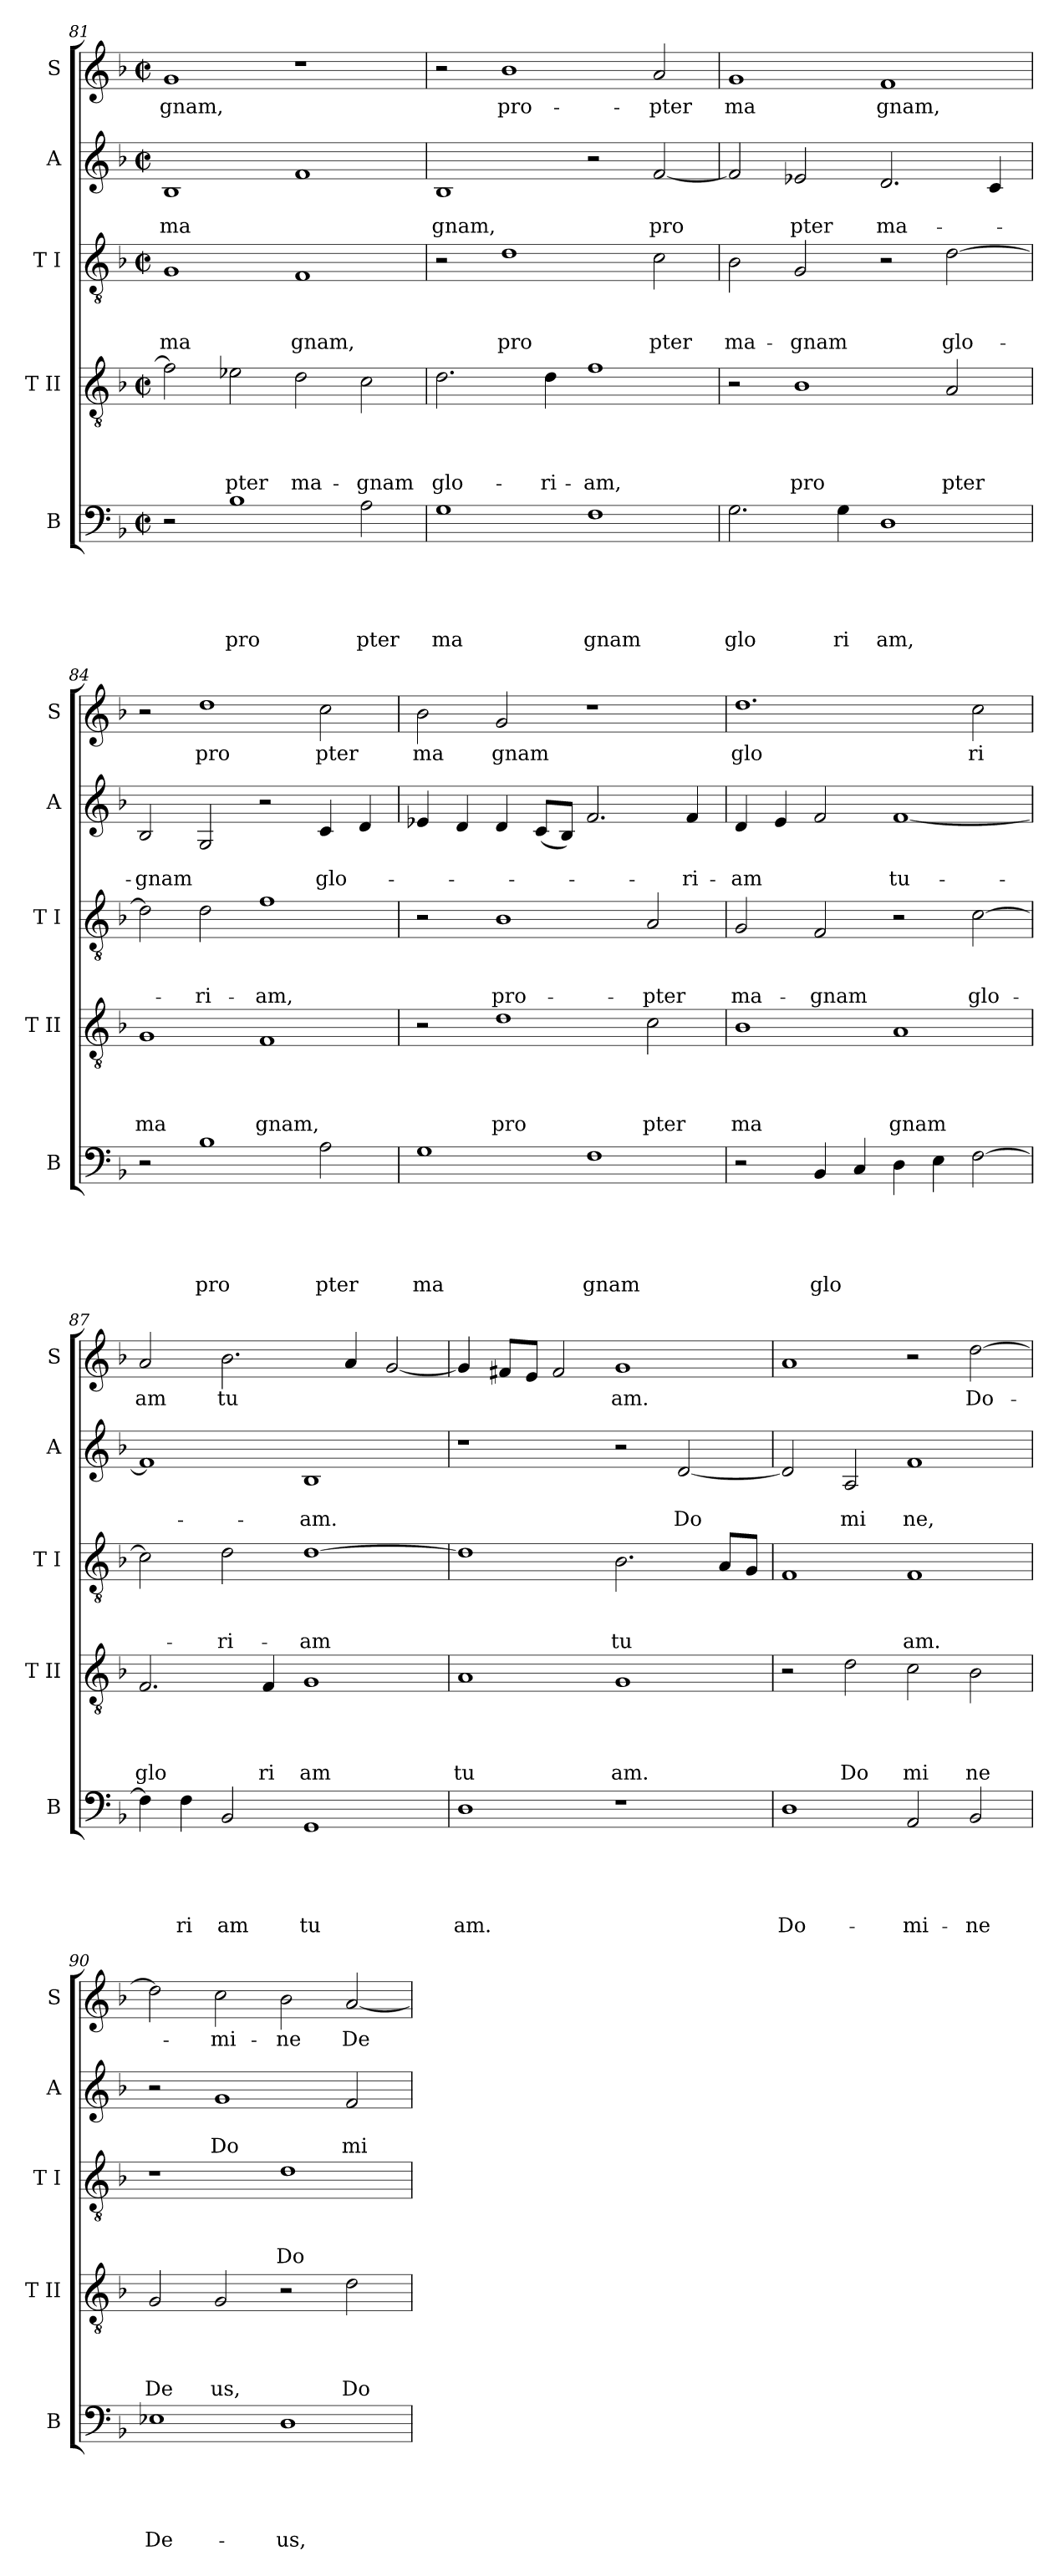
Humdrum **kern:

**kern	**text	**text	**text	**text	**text	**kern	**text	**text	**text	**text	**kern	**text	**text	**text	**kern	**text	**text	**kern	**text
*part5	*part5	*part5	*part5	*part5	*part5	*part4	*part4	*part4	*part4	*part4	*part3	*part3	*part3	*part3	*part2	*part2	*part2	*part1	*part1
*staff5	*staff5	*staff5	*staff5	*staff5	*staff5	*staff4	*staff4	*staff4	*staff4	*staff4	*staff3	*staff3	*staff3	*staff3	*staff2	*staff2	*staff2	*staff1	*staff1
*I"B	*	*	*	*	*	*I"T II	*	*	*	*	*I"T I	*	*	*	*I"A	*	*	*I"S	*
*I'B	*	*	*	*	*	*I'T II	*	*	*	*	*I'T I	*	*	*	*I'A	*	*	*I'S	*
*clefF4	*	*	*	*	*	*clefGv2	*	*	*	*	*clefGv2	*	*	*	*clefG2	*	*	*clefG2	*
*k[b-]	*	*	*	*	*	*k[b-]	*	*	*	*	*k[b-]	*	*	*	*k[b-]	*	*	*k[b-]	*
*F:	*	*	*	*	*	*F:	*	*	*	*	*F:	*	*	*	*F:	*	*	*F:	*
*M2/2	*	*	*	*	*	*M2/2	*	*	*	*	*M2/2	*	*	*	*M2/2	*	*	*M2/2	*
*met(c|)	*	*	*	*	*	*met(c|)	*	*	*	*	*met(c|)	*	*	*	*met(c|)	*	*	*met(c|)	*
=81	=81	=81	=81	=81	=81	=81	=81	=81	=81	=81	=81	=81	=81	=81	=81	=81	=81	=81	=81
!	!	!	!	!	!	!	!	!	!	!	!	!	!	!LO:LY:b	!	!	!LO:LY:b	!	!LO:LY:b
2r	.	.	.	.	.	2f\]	.	.	.	.	1G	.	.	ma	1B-	.	ma	1g	-gnam,
!	!	!	!	!	!LO:LY:b	!	!	!	!	!LO:LY:b	!	!	!	!	!	!	!	!	!
1B-	.	.	.	.	pro	2e-X\	.	.	.	-pter	.	.	.	.	.	.	.	.	.
!	!	!	!	!	!	!	!	!	!	!LO:LY:b	!	!	!	!LO:LY:b	!	!	!	!	!
.	.	.	.	.	.	2d\	.	.	.	ma-	1F	.	.	gnam,	1f	.	.	1r	.
!	!	!	!	!	!LO:LY:b	!	!	!	!	!LO:LY:b	!	!	!	!	!	!	!	!	!
2A\	.	.	.	.	pter	2c\	.	.	.	-gnam	.	.	.	.	.	.	.	.	.
=82	=82	=82	=82	=82	=82	=82	=82	=82	=82	=82	=82	=82	=82	=82	=82	=82	=82	=82	=82
!	!	!	!	!	!LO:LY:b	!	!	!	!	!LO:LY:b	!	!	!	!	!	!	!LO:LY:b	!	!
1G	.	.	.	.	ma	2.d\	.	.	.	glo-	2r	.	.	.	1B-	.	gnam,	2r	.
!	!	!	!	!	!	!	!	!	!	!	!	!	!	!LO:LY:b	!	!	!	!	!LO:LY:b
.	.	.	.	.	.	.	.	.	.	.	1d	.	.	pro	.	.	.	1b-	pro-
!	!	!	!	!	!	!	!	!	!	!LO:LY:b	!	!	!	!	!	!	!	!	!
.	.	.	.	.	.	4d\	.	.	.	-ri-	.	.	.	.	.	.	.	.	.
!	!	!	!	!	!LO:LY:b	!	!	!	!	!LO:LY:b	!	!	!	!	!	!	!	!	!
1F	.	.	.	.	gnam	1f	.	.	.	-am,	.	.	.	.	2r	.	.	.	.
!	!	!	!	!	!	!	!	!	!	!	!	!	!	!LO:LY:b	!	!	!LO:LY:b	!	!LO:LY:b
.	.	.	.	.	.	.	.	.	.	.	2c\	.	.	pter	[>2f/	.	pro	2a/	-pter
!!LO:PB:g=z
=83	=83	=83	=83	=83	=83	=83	=83	=83	=83	=83	=83	=83	=83	=83	=83	=83	=83	=83	=83
!	!	!	!	!	!LO:LY:b	!	!	!	!	!	!	!	!	!LO:LY:b	!	!	!	!	!LO:LY:b
2.G\	.	.	.	.	glo	2r	.	.	.	.	2B-\	.	.	ma-	2f/]	.	.	1g	ma
!	!	!	!	!	!	!	!	!	!	!LO:LY:b	!	!	!	!LO:LY:b	!	!	!LO:LY:b	!	!
.	.	.	.	.	.	1B-	.	.	.	pro	2G/	.	.	-gnam	2e-X/	.	pter	.	.
!	!	!	!	!	!LO:LY:b	!	!	!	!	!	!	!	!	!	!	!	!	!	!
4G\	.	.	.	.	ri	.	.	.	.	.	.	.	.	.	.	.	.	.	.
!	!	!	!	!	!LO:LY:b	!	!	!	!	!	!	!	!	!	!	!	!LO:LY:b	!	!LO:LY:b
1D	.	.	.	.	am,	.	.	.	.	.	2r	.	.	.	2.d/	.	ma-	1f	gnam,
!	!	!	!	!	!	!	!	!	!	!LO:LY:b	!	!	!	!LO:LY:b	!	!	!	!	!
.	.	.	.	.	.	2A/	.	.	.	pter	[>2d\	.	.	glo-	.	.	.	.	.
.	.	.	.	.	.	.	.	.	.	.	.	.	.	.	4c/	.	.	.	.
=84	=84	=84	=84	=84	=84	=84	=84	=84	=84	=84	=84	=84	=84	=84	=84	=84	=84	=84	=84
!	!	!	!	!	!	!	!	!	!	!LO:LY:b	!	!	!	!	!	!	!LO:LY:b	!	!
2r	.	.	.	.	.	1G	.	.	.	ma	2d\]	.	.	.	2B-/	.	-gnam	2r	.
!	!	!	!	!	!LO:LY:b	!	!	!	!	!	!	!	!	!LO:LY:b	!	!	!	!	!LO:LY:b
1B-	.	.	.	.	pro	.	.	.	.	.	2d\	.	.	-ri-	2G/	.	.	1dd	pro
!	!	!	!	!	!	!	!	!	!	!LO:LY:b	!	!	!	!LO:LY:b	!	!	!	!	!
.	.	.	.	.	.	1F	.	.	.	gnam,	1f	.	.	-am,	2r	.	.	.	.
!	!	!	!	!	!LO:LY:b	!	!	!	!	!	!	!	!	!	!	!	!LO:LY:b	!	!LO:LY:b
2A\	.	.	.	.	pter	.	.	.	.	.	.	.	.	.	4c/	.	glo-	2cc\	pter
.	.	.	.	.	.	.	.	.	.	.	.	.	.	.	4d/	.	.	.	.
=85	=85	=85	=85	=85	=85	=85	=85	=85	=85	=85	=85	=85	=85	=85	=85	=85	=85	=85	=85
!	!	!	!	!	!LO:LY:b	!	!	!	!	!	!	!	!	!	!	!	!	!	!LO:LY:b
1G	.	.	.	.	ma	2r	.	.	.	.	2r	.	.	.	4e-X/	.	.	2b-\	ma
.	.	.	.	.	.	.	.	.	.	.	.	.	.	.	4d/	.	.	.	.
!	!	!	!	!	!	!	!	!	!	!LO:LY:b	!	!	!	!LO:LY:b	!	!	!	!	!LO:LY:b
.	.	.	.	.	.	1d	.	.	.	pro	1B-	.	.	pro-	4d/	.	.	2g/	gnam
.	.	.	.	.	.	.	.	.	.	.	.	.	.	.	(<8c/L	.	.	.	.
.	.	.	.	.	.	.	.	.	.	.	.	.	.	.	8B-/J)	.	.	.	.
!	!	!	!	!	!LO:LY:b	!	!	!	!	!	!	!	!	!	!	!	!	!	!
1F	.	.	.	.	gnam	.	.	.	.	.	.	.	.	.	2.f/	.	.	1r	.
!	!	!	!	!	!	!	!	!	!	!LO:LY:b	!	!	!	!LO:LY:b	!	!	!	!	!
.	.	.	.	.	.	2c\	.	.	.	pter	2A/	.	.	-pter	.	.	.	.	.
!	!	!	!	!	!	!	!	!	!	!	!	!	!	!	!	!	!LO:LY:b	!	!
.	.	.	.	.	.	.	.	.	.	.	.	.	.	.	4f/	.	-ri-	.	.
=86	=86	=86	=86	=86	=86	=86	=86	=86	=86	=86	=86	=86	=86	=86	=86	=86	=86	=86	=86
!	!	!	!	!	!	!	!	!	!	!LO:LY:b	!	!	!	!LO:LY:b	!	!	!LO:LY:b	!	!LO:LY:b
2r	.	.	.	.	.	1B-	.	.	.	ma	2G/	.	.	ma-	4d/	.	-am	1.dd	glo
.	.	.	.	.	.	.	.	.	.	.	.	.	.	.	4e/	.	.	.	.
!	!	!	!	!	!LO:LY:b	!	!	!	!	!	!	!	!	!LO:LY:b	!	!	!	!	!
4BB-/	.	.	.	.	glo	.	.	.	.	.	2F/	.	.	-gnam	2f/	.	.	.	.
4C/	.	.	.	.	.	.	.	.	.	.	.	.	.	.	.	.	.	.	.
!	!	!	!	!	!	!	!	!	!	!LO:LY:b	!	!	!	!	!	!	!LO:LY:b	!	!
4D\	.	.	.	.	.	1A	.	.	.	gnam	2r	.	.	.	[<1f	.	tu-	.	.
4E\	.	.	.	.	.	.	.	.	.	.	.	.	.	.	.	.	.	.	.
!	!	!	!	!	!	!	!	!	!	!	!	!	!	!LO:LY:b	!	!	!	!	!LO:LY:b
[>2F\	.	.	.	.	.	.	.	.	.	.	[>2c\	.	.	glo-	.	.	.	2cc\	ri
=87	=87	=87	=87	=87	=87	=87	=87	=87	=87	=87	=87	=87	=87	=87	=87	=87	=87	=87	=87
!	!	!	!	!	!	!	!	!	!	!LO:LY:b	!	!	!	!	!	!	!	!	!LO:LY:b
4F\]	.	.	.	.	.	2.F/	.	.	.	glo	2c\]	.	.	.	1f]	.	.	2a/	am
!	!	!	!	!	!LO:LY:b	!	!	!	!	!	!	!	!	!	!	!	!	!	!
4F\	.	.	.	.	ri	.	.	.	.	.	.	.	.	.	.	.	.	.	.
!	!	!	!	!	!LO:LY:b	!	!	!	!	!	!	!	!	!LO:LY:b	!	!	!	!	!LO:LY:b
2BB-/	.	.	.	.	am	.	.	.	.	.	2d\	.	.	-ri-	.	.	.	2.b-\	tu
!	!	!	!	!	!	!	!	!	!	!LO:LY:b	!	!	!	!	!	!	!	!	!
.	.	.	.	.	.	4F/	.	.	.	ri	.	.	.	.	.	.	.	.	.
!	!	!	!	!	!LO:LY:b	!	!	!	!	!LO:LY:b	!	!	!	!LO:LY:b	!	!	!LO:LY:b	!	!
1GG	.	.	.	.	tu	1G	.	.	.	am	[<1d	.	.	-am	1B-	.	-am.	.	.
.	.	.	.	.	.	.	.	.	.	.	.	.	.	.	.	.	.	4a/	.
.	.	.	.	.	.	.	.	.	.	.	.	.	.	.	.	.	.	[<2g/	.
!!LO:LB:g=z
=88	=88	=88	=88	=88	=88	=88	=88	=88	=88	=88	=88	=88	=88	=88	=88	=88	=88	=88	=88
!	!	!	!	!	!LO:LY:b	!	!	!	!	!LO:LY:b	!	!	!	!	!	!	!	!	!
1D	.	.	.	.	am.	1A	.	.	.	tu	1d]	.	.	.	1r	.	.	4g/]	.
.	.	.	.	.	.	.	.	.	.	.	.	.	.	.	.	.	.	8f#/L	.
.	.	.	.	.	.	.	.	.	.	.	.	.	.	.	.	.	.	8e/J	.
.	.	.	.	.	.	.	.	.	.	.	.	.	.	.	.	.	.	2f#/	.
!	!	!	!	!	!	!	!	!	!	!LO:LY:b	!	!	!	!LO:LY:b	!	!	!	!	!LO:LY:b
1r	.	.	.	.	.	1G	.	.	.	am.	2.B-\	.	.	tu	2r	.	.	1g	am.
!	!	!	!	!	!	!	!	!	!	!	!	!	!	!	!	!	!LO:LY:b	!	!
.	.	.	.	.	.	.	.	.	.	.	.	.	.	.	[<2d/	.	Do	.	.
.	.	.	.	.	.	.	.	.	.	.	8A/L	.	.	.	.	.	.	.	.
.	.	.	.	.	.	.	.	.	.	.	8G/J	.	.	.	.	.	.	.	.
=89	=89	=89	=89	=89	=89	=89	=89	=89	=89	=89	=89	=89	=89	=89	=89	=89	=89	=89	=89
!	!	!	!	!	!LO:LY:b	!	!	!	!	!	!	!	!	!	!	!	!	!	!
1D	.	.	.	.	Do-	2r	.	.	.	.	1F	.	.	.	2d/]	.	.	1a	.
!	!	!	!	!	!	!	!	!	!	!LO:LY:b	!	!	!	!	!	!	!LO:LY:b	!	!
.	.	.	.	.	.	2d\	.	.	.	Do	.	.	.	.	2A/	.	mi	.	.
!	!	!	!	!	!LO:LY:b	!	!	!	!	!LO:LY:b	!	!	!	!LO:LY:b	!	!	!LO:LY:b	!	!
2AA/	.	.	.	.	-mi-	2c\	.	.	.	mi	1F	.	.	am.	1f	.	ne,	2r	.
!	!	!	!	!	!LO:LY:b	!	!	!	!	!LO:LY:b	!	!	!	!	!	!	!	!	!LO:LY:b
2BB-/	.	.	.	.	-ne	2B-\	.	.	.	ne	.	.	.	.	.	.	.	[>2dd\	Do-
=90	=90	=90	=90	=90	=90	=90	=90	=90	=90	=90	=90	=90	=90	=90	=90	=90	=90	=90	=90
!	!	!	!	!	!LO:LY:b	!	!	!	!	!LO:LY:b	!	!	!	!	!	!	!	!	!
1E-	.	.	.	.	De-	2G/	.	.	.	De	1r	.	.	.	2r	.	.	2dd\]	.
!	!	!	!	!	!	!	!	!	!	!LO:LY:b	!	!	!	!	!	!	!LO:LY:b	!	!LO:LY:b
.	.	.	.	.	.	2G/	.	.	.	us,	.	.	.	.	1g	.	Do	2cc\	-mi-
!	!	!	!	!	!LO:LY:b	!	!	!	!	!	!	!	!	!LO:LY:b	!	!	!	!	!LO:LY:b
1D	.	.	.	.	-us,	2r	.	.	.	.	1d	.	.	Do	.	.	.	2b-\	-ne
!	!	!	!	!	!	!	!	!	!	!LO:LY:b	!	!	!	!	!	!	!LO:LY:b	!	!LO:LY:b
.	.	.	.	.	.	2d\	.	.	.	Do	.	.	.	.	2f/	.	mi	[<2a/	De-
=	=	=	=	=	=	=	=	=	=	=	=	=	=	=	=	=	=	=	=
*-	*-	*-	*-	*-	*-	*-	*-	*-	*-	*-	*-	*-	*-	*-	*-	*-	*-	*-	*-
